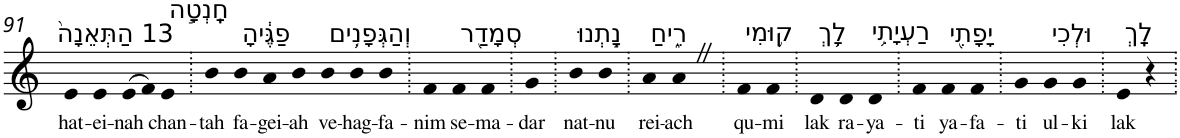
**kern	**text
*part1	*part1
*staff1	*staff1
*I"Piano	*
*I'Pno	*
!!LO:PB:g=z
*clefG2	*
*k[]	*
=91	=91
!LO:TX:a:t=13 הַתְּאֵנָה֙	!
!	!LO:LY:b
4e	hat-
!	!LO:LY:b
4e	-ei-
!	!LO:LY:b
(>8e	-nah
8f)	.
!LO:TX:a:t=חָֽנְטָ֣ה	!
!	!LO:LY:b
4e	chan-
=92.	=92.
!	!LO:LY:b
4b	-tah
!LO:TX:a:t=פַגֶּ֔יהָ	!
!	!LO:LY:b
4b	fa-
!	!LO:LY:b
4a	-gei-
!	!LO:LY:b
4b	-ah
!LO:TX:a:t=וְהַגְּפָנִ֥ים	!
!	!LO:LY:b
4b	ve-
!	!LO:LY:b
4b	-hag-
!	!LO:LY:b
4b	-fa-
=93.	=93.
!	!LO:LY:b
4f	-nim
!LO:TX:a:t=סְמָדַ֖ר	!
!	!LO:LY:b
4f	se-
!	!LO:LY:b
4f	-ma-
=94.	=94.
!	!LO:LY:b
4g	-dar
=95.	=95.
!LO:TX:a:t=נָ֣תְנוּ	!
!	!LO:LY:b
4b	nat-
!	!LO:LY:b
4b	-nu
=96.	=96.
!LO:TX:a:t=רֵ֑יחַ	!
!	!LO:LY:b
4a	rei-
!	!LO:LY:b
4aZ	-ach
=97.	=97.
!LO:TX:a:t=ק֥וּמִי	!
!	!LO:LY:b
4f	qu-
!	!LO:LY:b
4f	-mi
=98.	=98.
!LO:TX:a:t=לָ֛ךְ	!
!	!LO:LY:b
4d	lak
!LO:TX:a:t=רַעְיָתִ֥י	!
!	!LO:LY:b
4d	ra-
!	!LO:LY:b
4d	-ya-
=99.	=99.
!	!LO:LY:b
4f	-ti
!LO:TX:a:t=יָפָתִ֖י	!
!	!LO:LY:b
4f	ya-
!	!LO:LY:b
4f	-fa-
=100.	=100.
!	!LO:LY:b
4g	-ti
!LO:TX:a:t=וּלְכִי	!
!	!LO:LY:b
4g	ul-
!	!LO:LY:b
4g	-ki
=101.	=101.
!LO:TX:a:t=לָֽךְ	!
!	!LO:LY:b
4e	lak
4r	.
=.	=.
*-	*-
